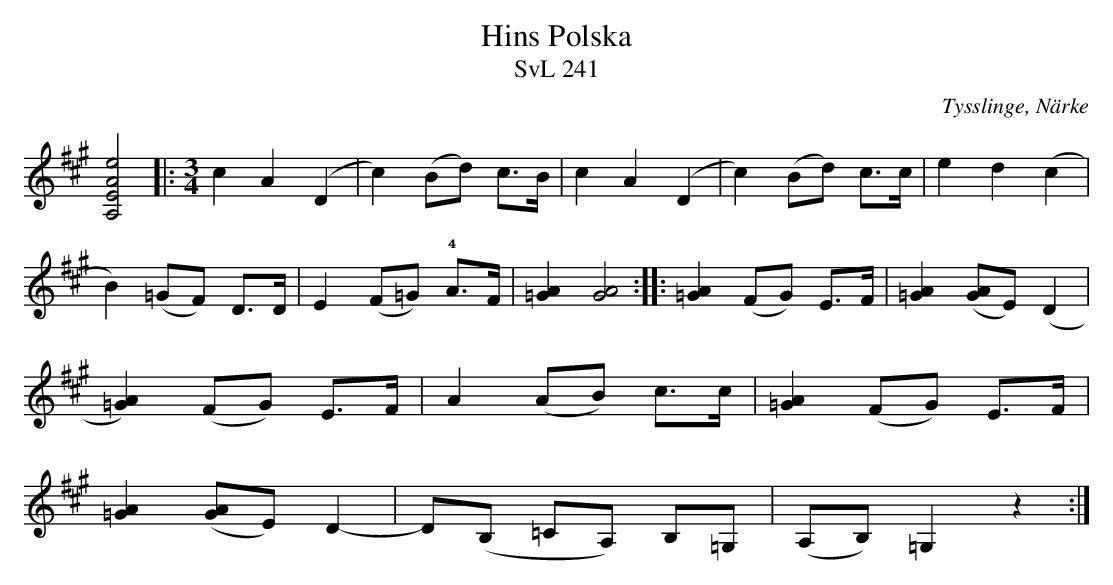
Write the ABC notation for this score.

X:1
T:Hins Polska
T:SvL 241
M:none
L:1/8
O:Tysslinge, Närke
K:A
[A,4E4A4e4]  |: [M:3/4]c2 A2 (D2 | c2) (Bd) c>B | c2 A2 (D2 | c2) (Bd) c>c | e2 d2 (c2 |
B2) (=GF) D>D | E2 (F=G) !4!A>F | [=G2A2] [G4A4]  :: [=G2A2] (FG) E>F | [=G2A2] ([GA]E) (D2 |
[=G2A2]) (FG) E>F | A2 (AB) c>c | [=G2A2] (FG) E>F |
[=G2A2] ([GA]E) D2- | D(B, =CA,) B,=G, | (A,B,) =G,2 z2 :|
